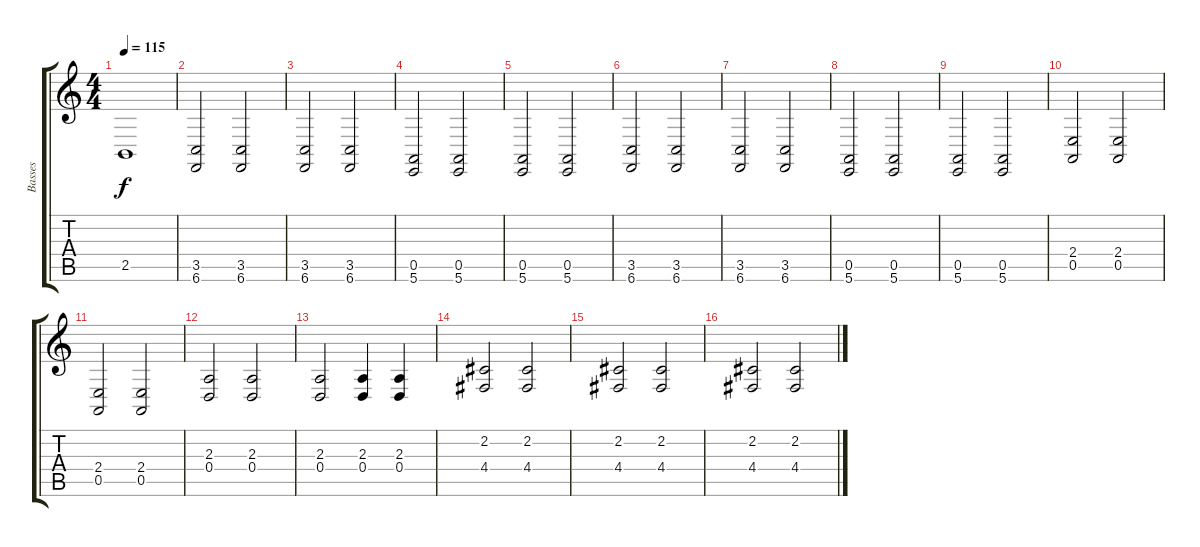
\track ("Basses" "Basses") {instrument brasssection}
\staff {score tabs}
\tuning (E4 B3 G3 D3 A2 B1) {hide}
\ts (4 4)
\tempo 115
\clef g2
\ks c
2.5{t}.1{dy f} |
\section ("" "")
(3.5 6.6).2 (3.5 6.6).2 |
(3.5 6.6).2 (3.5 6.6).2 |
(0.5 5.6).2 (0.5 5.6).2 |
(0.5 5.6).2 (0.5 5.6).2 |
(3.5 6.6).2 (3.5 6.6).2 |
(3.5 6.6).2 (3.5 6.6).2 |
(0.5 5.6).2 (0.5 5.6).2 |
(0.5 5.6).2 (0.5 5.6).2 |
(2.4 0.5).2 (2.4 0.5).2 |
(2.4 0.5).2 (2.4 0.5).2 |
(2.3 0.4).2 (2.3 0.4).2 |
(2.3 0.4).2 (2.3 0.4).4 (2.3 0.4).4 |
(2.2 4.4).2 (2.2 4.4).2 |
(2.2 4.4).2 (2.2 4.4).2 |
(2.2 4.4).2 (2.2 4.4).2
